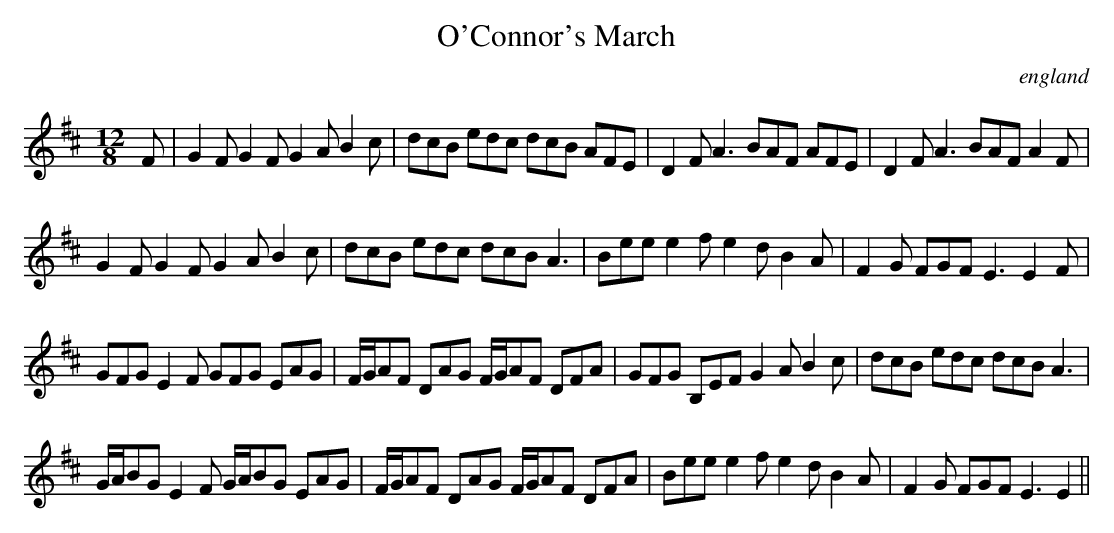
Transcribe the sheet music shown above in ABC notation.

X:1
T:O'Connor's March
O:england
M:12/8
L:1/8
K:D
F|G2F G2F G2A B2c|dcB edc dcB AFE|D2F A3 BAF AFE|D2F A3 BAF A2F|
G2F G2F G2A B2c|dcB edc dcB A3|Bee e2f e2d B2A|F2G FGF E3 E2F|
GFG E2F GFG EAG|F/G/AF DAG F/G/AF DFA|GFG B,EF G2A B2c|dcB edc dcB A3|
G/A/BG E2F G/A/BG EAG|F/G/AF DAG F/G/AF DFA|Bee e2f e2d B2A|F2G FGF E3 E2||
